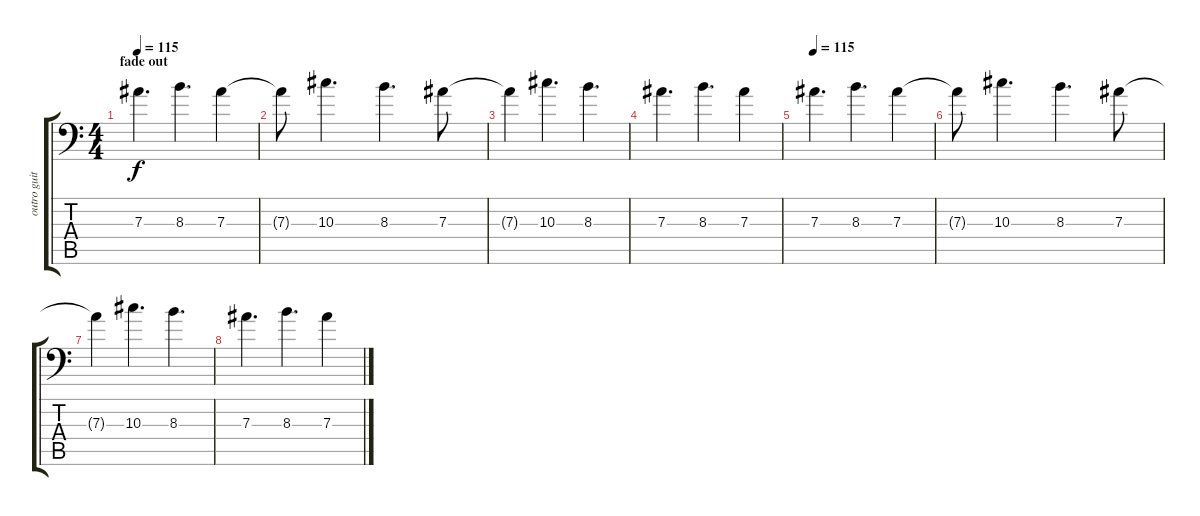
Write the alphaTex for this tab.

\track ("outro guitar" "outro guit") {instrument distortionguitar}
\staff {score tabs}
\tuning (C4 G3 Eb3 Bb2 F2 Bb1) {hide}
\ts (4 4)
\section ("" "fade out")
\tempo 115
\clef f4
\ks c
7.3.4{d dy f volume 9} 8.3.4{d} 7.3.4 |
7.3{t}.8 10.3.4{d} 8.3.4{d} 7.3.8 |
7.3{t}.4 10.3.4{d} 8.3.4{d} |
7.3.4{d} 8.3.4{d} 7.3.4 |
\tempo 115
7.3.4{d volume 4} 8.3.4{d} 7.3.4 |
7.3{t}.8 10.3.4{d} 8.3.4{d} 7.3.8 |
7.3{t}.4 10.3.4{d} 8.3.4{d} |
7.3.4{d} 8.3.4{d} 7.3.4
